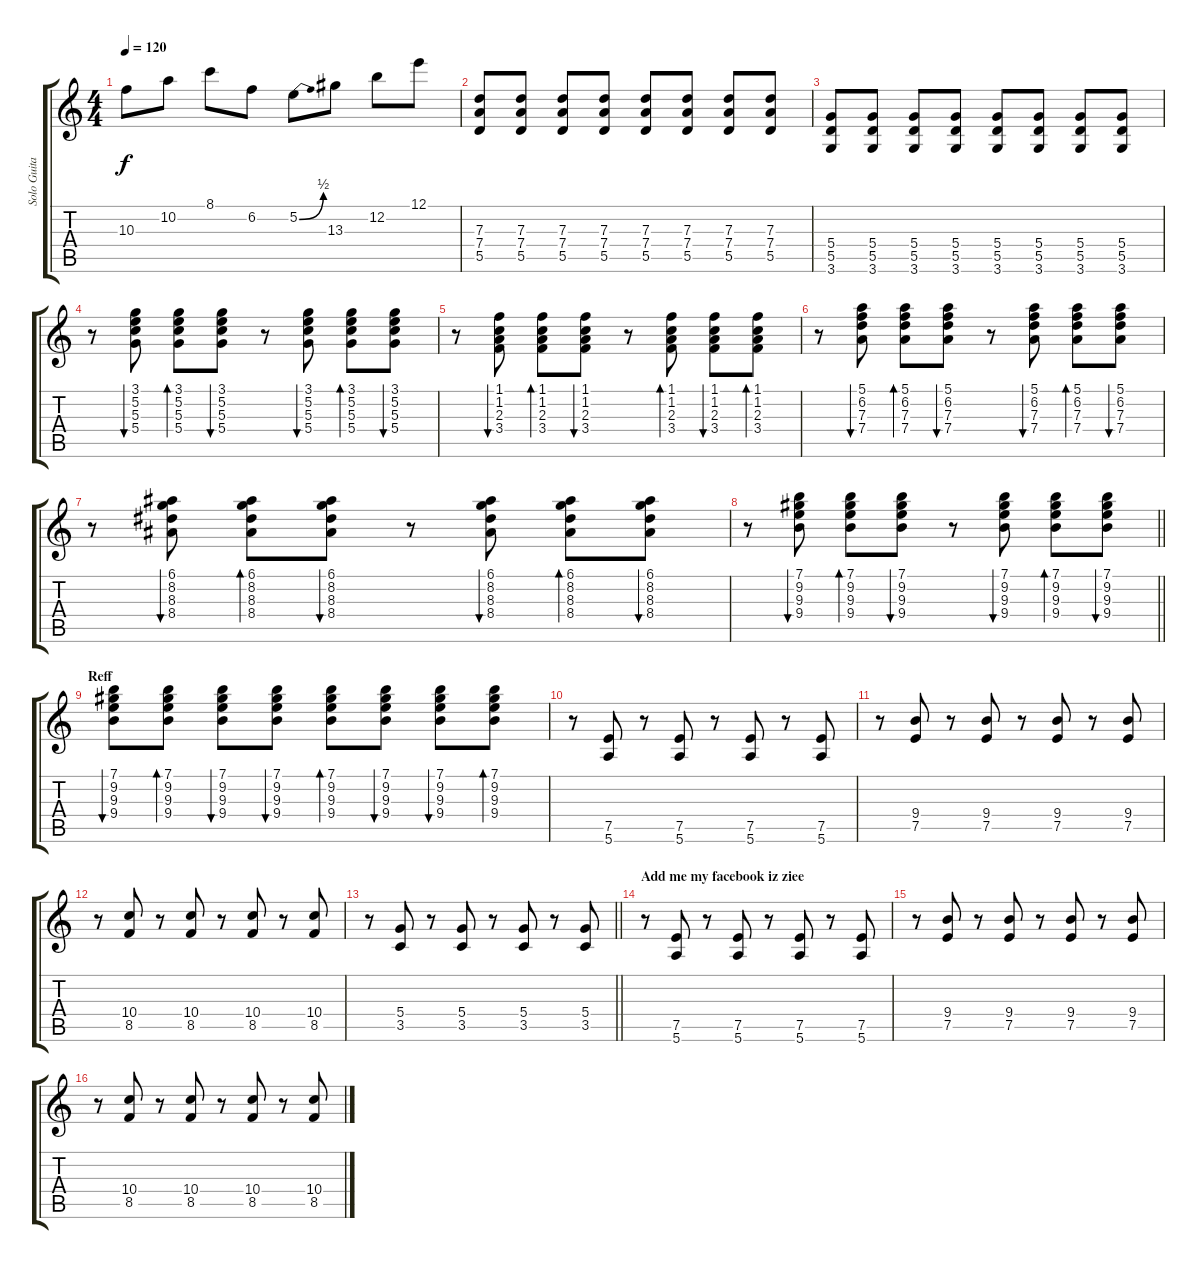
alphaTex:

\track ("Solo Guitar" "Solo Guita") {instrument distortionguitar}
\staff {score tabs}
\tuning (E4 B3 G3 D3 A2 E2) {hide}
\ts (4 4)
\tempo 120
\clef g2
\ks c
10.3.8{dy f} 10.2.8 8.1.8 6.2.8 5.2{be (bend 0 0 60 2)}.8 13.3.8 12.2.8 12.1.8 |
(7.3 7.4 5.5).8 (7.3 7.4 5.5).8 (7.3 7.4 5.5).8 (7.3 7.4 5.5).8 (7.3 7.4 5.5).8 (7.3 7.4 5.5).8 (7.3 7.4 5.5).8 (7.3 7.4 5.5).8 |
(5.4 5.5 3.6).8 (5.4 5.5 3.6).8 (5.4 5.5 3.6).8 (5.4 5.5 3.6).8 (5.4 5.5 3.6).8 (5.4 5.5 3.6).8 (5.4 5.5 3.6).8 (5.4 5.5 3.6).8 |
r.8 (3.1 5.2 5.3 5.4).8{bu 30} (3.1 5.2 5.3 5.4).8{bd 30} (3.1 5.2 5.3 5.4).8{bu 30} r.8 (3.1 5.2 5.3 5.4).8{bu 30} (3.1 5.2 5.3 5.4).8{bd 30} (3.1 5.2 5.3 5.4).8{bu 30} |
r.8 (1.1 1.2 2.3 3.4).8{bu 30} (1.1 1.2 2.3 3.4).8{bd 30} (1.1 1.2 2.3 3.4).8{bu 30} r.8 (1.1 1.2 2.3 3.4).8{bd 30} (1.1 1.2 2.3 3.4).8{bu 30} (1.1 1.2 2.3 3.4).8{bd 30} |
r.8 (5.1 6.2 7.3 7.4).8{bu 30} (5.1 6.2 7.3 7.4).8{bd 30} (5.1 6.2 7.3 7.4).8{bu 30} r.8 (5.1 6.2 7.3 7.4).8{bu 30} (5.1 6.2 7.3 7.4).8{bd 30} (5.1 6.2 7.3 7.4).8{bu 30} |
r.8 (6.1 8.2 8.3 8.4).8{bu 30} (6.1 8.2 8.3 8.4).8{bd 30} (6.1 8.2 8.3 8.4).8{bu 30} r.8 (6.1 8.2 8.3 8.4).8{bu 30} (6.1 8.2 8.3 8.4).8{bd 30} (6.1 8.2 8.3 8.4).8{bu 30} |
\barLineRight lightlight
r.8 (7.1 9.2 9.3 9.4).8{bu 30} (7.1 9.2 9.3 9.4).8{bd 30} (7.1 9.2 9.3 9.4).8{bu 30} r.8 (7.1 9.2 9.3 9.4).8{bu 30} (7.1 9.2 9.3 9.4).8{bd 30} (7.1 9.2 9.3 9.4).8{bu 30} |
\section ("" "Reff")
(7.1 9.2 9.3 9.4).8{bu 30} (7.1 9.2 9.3 9.4).8{bd 30} (7.1 9.2 9.3 9.4).8{bu 30} (7.1 9.2 9.3 9.4).8{bu 30} (7.1 9.2 9.3 9.4).8{bd 30} (7.1 9.2 9.3 9.4).8{bu 30} (7.1 9.2 9.3 9.4).8{bu 30} (7.1 9.2 9.3 9.4).8{bd 30} |
r.8{volume 12 instrument distortionguitar} (7.5 5.6).8 r.8 (7.5 5.6).8 r.8 (7.5 5.6).8 r.8 (7.5 5.6).8 |
r.8 (9.4 7.5).8 r.8 (9.4 7.5).8 r.8 (9.4 7.5).8 r.8 (9.4 7.5).8 |
r.8 (10.4 8.5).8 r.8 (10.4 8.5).8 r.8 (10.4 8.5).8 r.8 (10.4 8.5).8 |
\barLineRight lightlight
r.8 (5.4 3.5).8 r.8 (5.4 3.5).8 r.8 (5.4 3.5).8 r.8 (5.4 3.5).8 |
\section ("" "Add me my facebook iz ziee")
r.8 (7.5 5.6).8 r.8 (7.5 5.6).8 r.8 (7.5 5.6).8 r.8 (7.5 5.6).8 |
r.8 (9.4 7.5).8 r.8 (9.4 7.5).8 r.8 (9.4 7.5).8 r.8 (9.4 7.5).8 |
r.8 (10.4 8.5).8 r.8 (10.4 8.5).8 r.8 (10.4 8.5).8 r.8 (10.4 8.5).8
